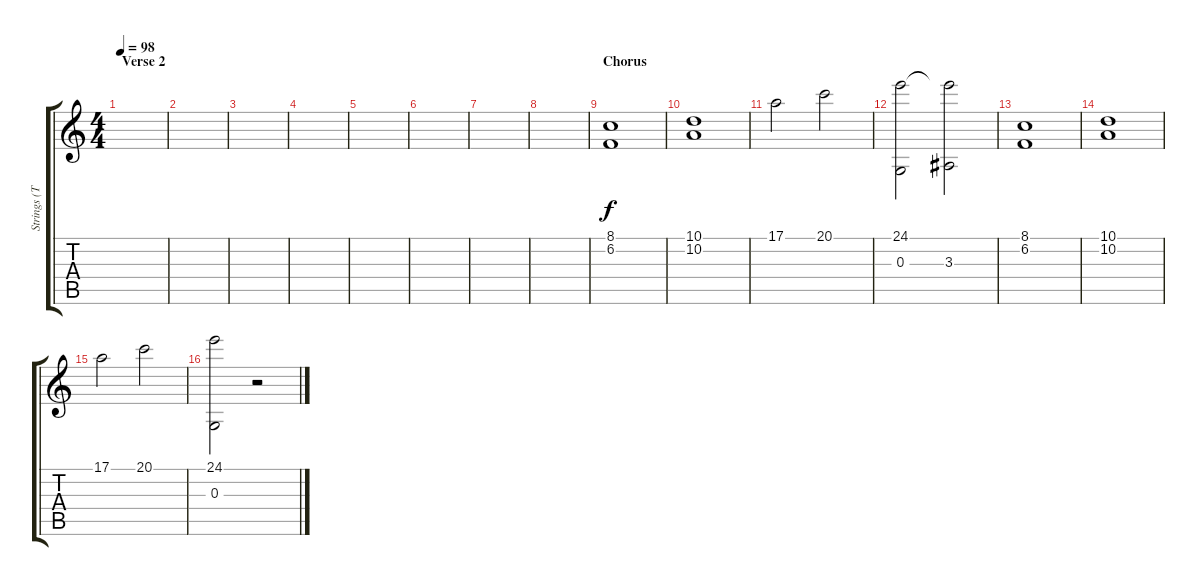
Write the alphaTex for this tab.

\track ("Strings (Tremolo)" "Strings (T") {instrument tremolostrings}
\staff {score tabs}
\tuning (E4 B3 G3 D3 A2 E2) {hide}
\ts (4 4)
\section ("" "Verse 2")
\tempo 98
\clef g2
\ks c
|
|
|
|
|
|
|
|
\section ("" "Chorus")
(8.1 6.2).1 |
(10.1 10.2).1 |
17.1.2 20.1.2 |
(24.1 0.3).2 (24.1{t} 3.3).2 |
(8.1 6.2).1 |
(10.1 10.2).1 |
17.1.2 20.1.2 |
(24.1 0.3).2 r.2
